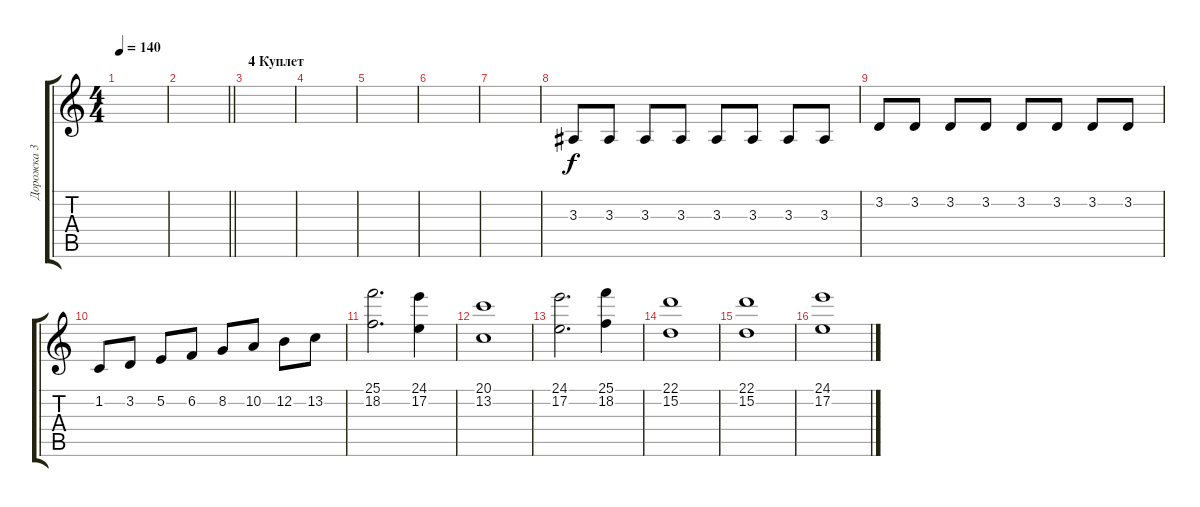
\track ("Дорожка 3" "Дорожка 3") {instrument stringensemble2}
\staff {score tabs}
\tuning (E4 B3 G3 D3 A2 E2) {hide}
\ts (4 4)
\tempo 140
\clef g2
\ks c
|
\barLineRight lightlight
|
\section ("" "4 Куплет")
|
|
|
|
|
3.3.8{volume 11} 3.3.8 3.3.8 3.3.8 3.3.8 3.3.8 3.3.8 3.3.8 |
3.2.8 3.2.8 3.2.8 3.2.8 3.2.8 3.2.8 3.2.8 3.2.8 |
1.2.8{volume 11} 3.2.8 5.2.8 6.2.8 8.2.8 10.2.8 12.2.8 13.2.8 |
(25.1 18.2).2{d} (24.1 17.2).4 |
(20.1 13.2).1 |
(24.1 17.2).2{d} (25.1 18.2).4 |
(22.1 15.2).1 |
(22.1 15.2).1 |
(24.1 17.2).1
